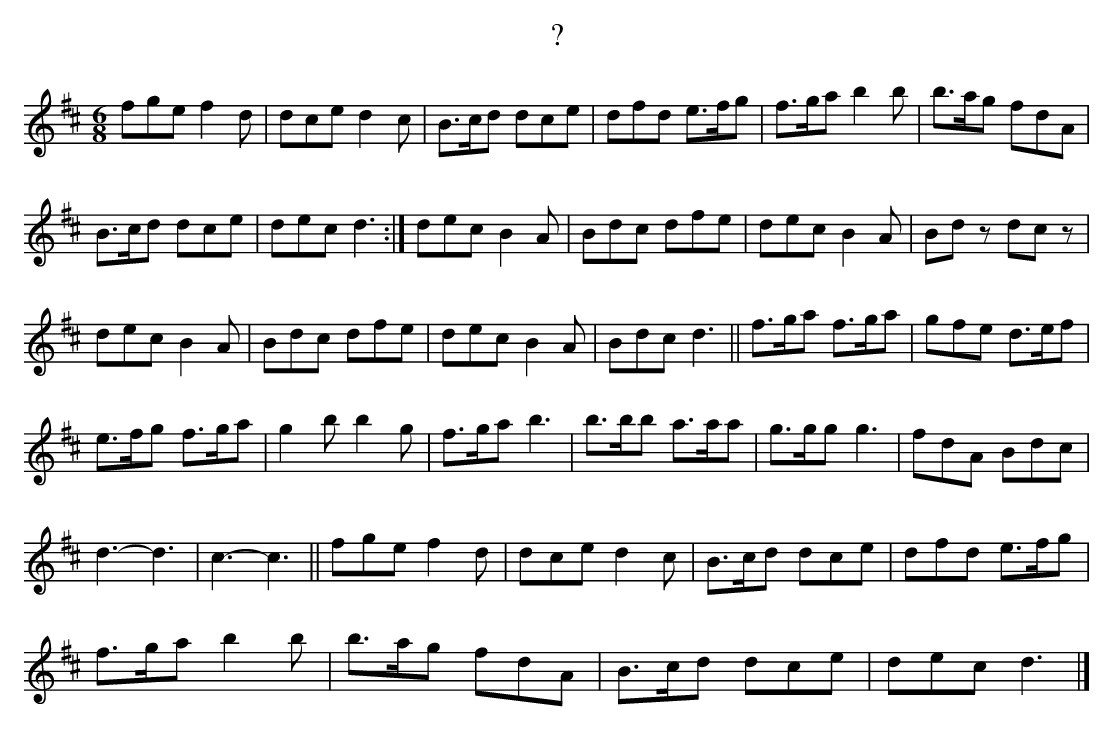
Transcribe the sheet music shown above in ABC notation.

X:1
T:?
M:6/8
L:1/8
K:D
fge f2 d|dce d2 c|B>cd dce|dfd e>fg|f>ga b2 b|b>ag fdA|
B>cd dce|dec d3:|dec B2 A|Bdc dfe|dec B2 A|Bd z dc z|
dec B2 A|Bdc dfe|dec B2 A|Bdc d3||f>ga f>ga|gfe d>ef|
e>fg f>ga|g2 b b2 g|f>ga b3|b>bb a>aa|g>gg g3|fdA Bdc|
d3-d3|c3-c3||fge f2 d|dce d2 c|B>cd dce|dfd e>fg|
f>ga b2 b|b>ag fdA|B>cd dce|dec d3|]
